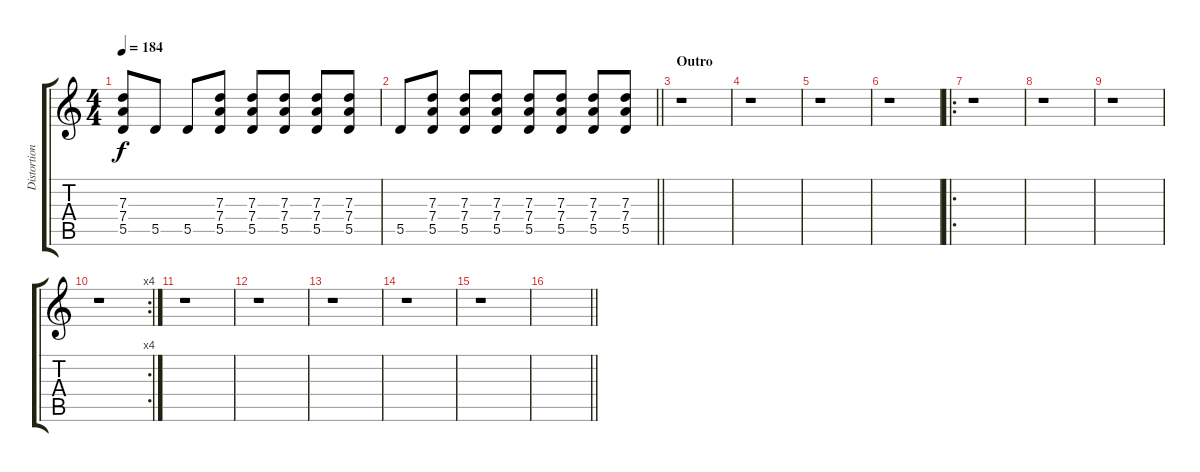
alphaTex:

\track ("Distortion Guitar" "Distortion") {instrument overdrivenguitar}
\staff {score tabs}
\tuning (E4 B3 G3 D3 A2 E2) {hide}
\ts (4 4)
\tempo 184
\clef g2
\ks c
(7.3 7.4 5.5).8{dy f} 5.5.8 5.5.8 (7.3 7.4 5.5).8 (7.3 7.4 5.5).8 (7.3 7.4 5.5).8 (7.3 7.4 5.5).8 (7.3 7.4 5.5).8 |
\barLineRight lightlight
5.5.8 (7.3 7.4 5.5).8 (7.3 7.4 5.5).8 (7.3 7.4 5.5).8 (7.3 7.4 5.5).8 (7.3 7.4 5.5).8 (7.3 7.4 5.5).8 (7.3 7.4 5.5).8 |
\section ("" "Outro")
r.1 |
r.1 |
r.1 |
r.1 |
\ro
r.1 |
r.1 |
r.1 |
\rc 4
r.1 |
r.1 |
r.1 |
r.1 |
r.1 |
r.1 |
\barLineRight lightlight
